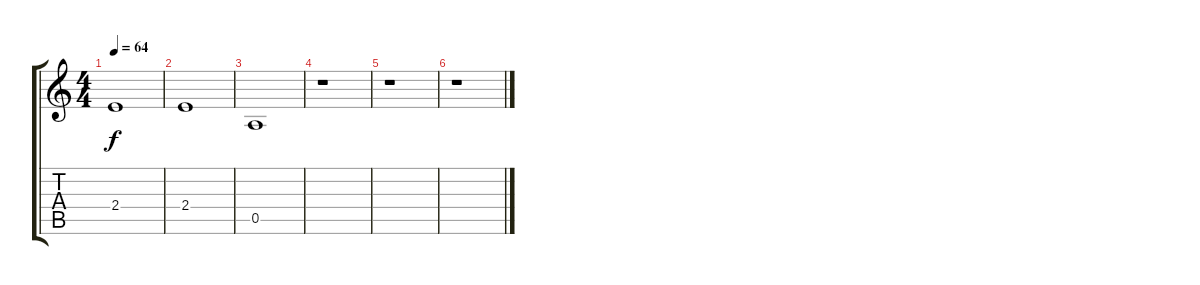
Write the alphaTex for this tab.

\track "" {instrument overdrivenguitar}
\staff {score tabs}
\tuning (E4 B3 G3 D3 A2 E2) {hide}
\ts (4 4)
\tempo 64
\clef g2
\ks c
2.4.1{dy f} |
2.4.1 |
0.5.1 |
r.1 |
r.1 |
r.1
